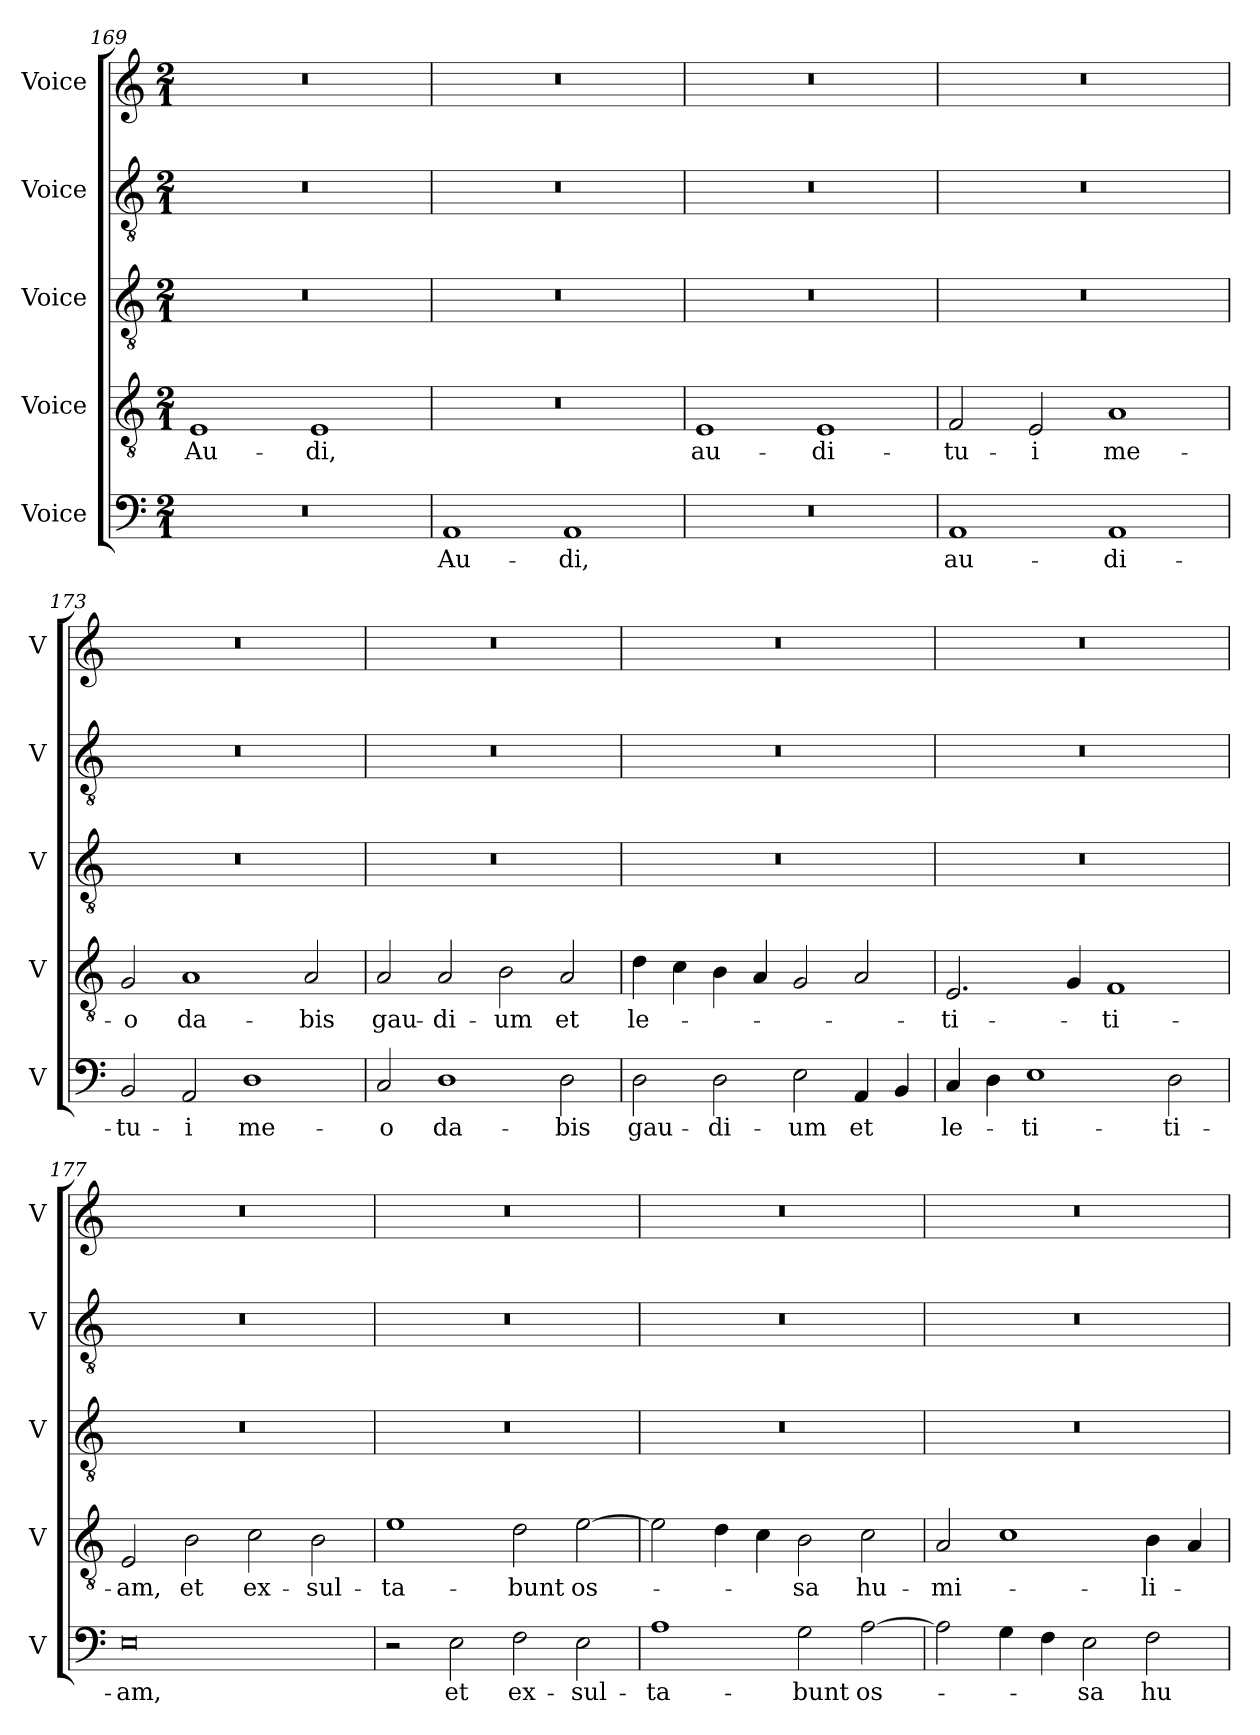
**kern	**text	**kern	**text	**kern	**kern	**kern
*part5	*part5	*part4	*part4	*part3	*part2	*part1
*staff5	*staff5	*staff4	*staff4	*staff3	*staff2	*staff1
*I"Voice	*	*I"Voice	*	*I"Voice	*I"Voice	*I"Voice
*I'V	*	*I'V	*	*I'V	*I'V	*I'V
*clefF4	*	*clefGv2	*	*clefGv2	*clefGv2	*clefG2
*k[]	*	*k[]	*	*k[]	*k[]	*k[]
*M2/1	*	*M2/1	*	*M2/1	*M2/1	*M2/1
=169	=169	=169	=169	=169	=169	=169
!	!	!	!LO:LY:b	!	!	!
0r	.	1E	Au-	0r	0r	0r
!	!	!	!LO:LY:b	!	!	!
.	.	1E	-di,	.	.	.
=170	=170	=170	=170	=170	=170	=170
!	!LO:LY:b	!	!	!	!	!
1AA	Au-	0r	.	0r	0r	0r
!	!LO:LY:b	!	!	!	!	!
1AA	-di,	.	.	.	.	.
=171	=171	=171	=171	=171	=171	=171
!	!	!	!LO:LY:b	!	!	!
0r	.	1E	au-	0r	0r	0r
!	!	!	!LO:LY:b	!	!	!
.	.	1E	-di-	.	.	.
!!LO:LB:g=z
=172	=172	=172	=172	=172	=172	=172
!	!LO:LY:b	!	!LO:LY:b	!	!	!
1AA	au-	2F/	-tu-	0r	0r	0r
!	!	!	!LO:LY:b	!	!	!
.	.	2E/	-i	.	.	.
!	!LO:LY:b	!	!LO:LY:b	!	!	!
1AA	-di-	1A	me-	.	.	.
=173	=173	=173	=173	=173	=173	=173
!	!LO:LY:b	!	!LO:LY:b	!	!	!
2BB/	-tu-	2G/	-o	0r	0r	0r
!	!LO:LY:b	!	!LO:LY:b	!	!	!
2AA/	-i	1A	da-	.	.	.
!	!LO:LY:b	!	!	!	!	!
1D	me-	.	.	.	.	.
!	!	!	!LO:LY:b	!	!	!
.	.	2A/	-bis	.	.	.
=174	=174	=174	=174	=174	=174	=174
!	!LO:LY:b	!	!LO:LY:b	!	!	!
2C/	-o	2A/	gau-	0r	0r	0r
!	!LO:LY:b	!	!LO:LY:b	!	!	!
1D	da-	2A/	-di-	.	.	.
!	!	!	!LO:LY:b	!	!	!
.	.	2B\	-um	.	.	.
!	!LO:LY:b	!	!LO:LY:b	!	!	!
2D\	-bis	2A/	et	.	.	.
=175	=175	=175	=175	=175	=175	=175
!	!LO:LY:b	!	!LO:LY:b	!	!	!
2D\	gau-	4d\	le-	0r	0r	0r
.	.	4c\	.	.	.	.
!	!LO:LY:b	!	!	!	!	!
2D\	-di-	4B\	.	.	.	.
.	.	4A/	.	.	.	.
!	!LO:LY:b	!	!	!	!	!
2E\	-um	2G/	.	.	.	.
!	!LO:LY:b	!	!	!	!	!
4AA/	et	2A/	.	.	.	.
4BB/	.	.	.	.	.	.
!!LO:PB:g=z
=176	=176	=176	=176	=176	=176	=176
!	!LO:LY:b	!	!LO:LY:b	!	!	!
4C/	le-	2.E/	-ti-	0r	0r	0r
4D\	.	.	.	.	.	.
!	!LO:LY:b	!	!	!	!	!
1E	-ti-	.	.	.	.	.
.	.	4G/	.	.	.	.
!	!	!	!LO:LY:b	!	!	!
.	.	1F	-ti-	.	.	.
!	!LO:LY:b	!	!	!	!	!
2D\	-ti-	.	.	.	.	.
=177	=177	=177	=177	=177	=177	=177
!	!LO:LY:b	!	!LO:LY:b	!	!	!
0E	-am,	2E/	-am,	0r	0r	0r
!	!	!	!LO:LY:b	!	!	!
.	.	2B\	et	.	.	.
!	!	!	!LO:LY:b	!	!	!
.	.	2c\	ex-	.	.	.
!	!	!	!LO:LY:b	!	!	!
.	.	2B\	-sul-	.	.	.
=178	=178	=178	=178	=178	=178	=178
!	!	!	!LO:LY:b	!	!	!
2r	.	1e	-ta-	0r	0r	0r
!	!LO:LY:b	!	!	!	!	!
2E\	et	.	.	.	.	.
!	!LO:LY:b	!	!LO:LY:b	!	!	!
2F\	ex-	2d\	-bunt	.	.	.
!	!LO:LY:b	!	!LO:LY:b	!	!	!
2E\	-sul-	[2e\	os-	.	.	.
=179	=179	=179	=179	=179	=179	=179
!	!LO:LY:b	!	!	!	!	!
1A	-ta-	2e\]	.	0r	0r	0r
.	.	4d\	.	.	.	.
.	.	4c\	.	.	.	.
!	!LO:LY:b	!	!LO:LY:b	!	!	!
2G\	-bunt	2B\	-sa	.	.	.
!	!LO:LY:b	!	!LO:LY:b	!	!	!
[2A\	os-	2c\	hu-	.	.	.
!!LO:LB:g=z
=180	=180	=180	=180	=180	=180	=180
!	!	!	!LO:LY:b	!	!	!
2A\]	.	2A/	-mi-	0r	0r	0r
4G\	.	1c	.	.	.	.
4F\	.	.	.	.	.	.
!	!LO:LY:b	!	!	!	!	!
2E\	-sa	.	.	.	.	.
!	!LO:LY:b	!	!LO:LY:b	!	!	!
2F\	hu-	4B\	-li-	.	.	.
.	.	4A/	.	.	.	.
=	=	=	=	=	=	=
*-	*-	*-	*-	*-	*-	*-
